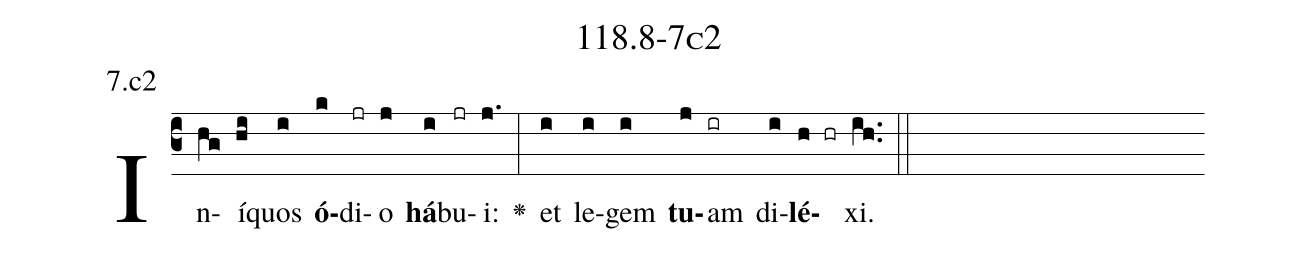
name: 118.8-7c2;
annotation: 7.c2;
%%
(c3)In(hg)í(hi)quos(i) <b>ó</b>(k)di(jr)o(j) <b>há</b>(i)bu(jr)i:(j.) <v>\greheightstar</v>(:) et(i) le(i)gem(i) <b>tu</b>(j)am(ir) di(i)<b>lé</b>(h hr)xi.(ih..) (::)


%E(i) u(i) o(j) u(i) a(h) e.(ih..) (::)
